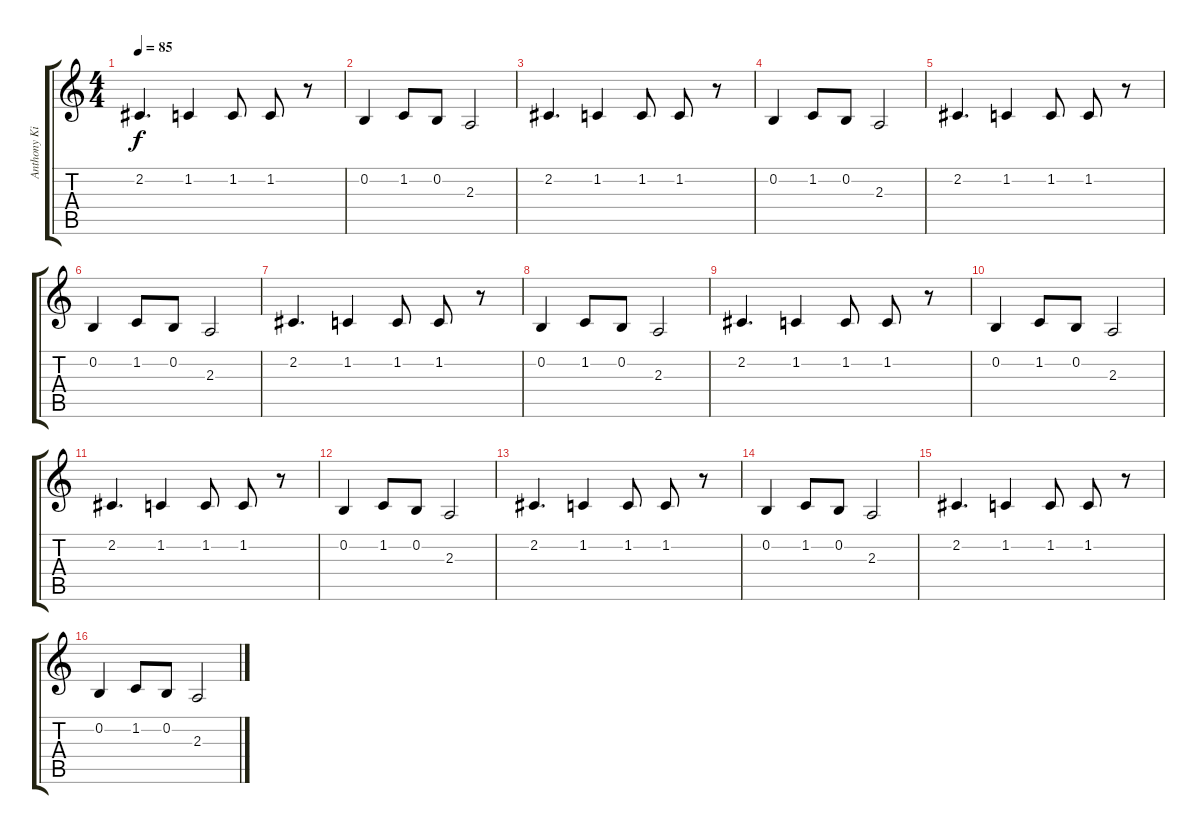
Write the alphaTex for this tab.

\track ("Anthony Kiedis" "Anthony Ki") {instrument tremolostrings}
\staff {score tabs}
\tuning (E4 B3 G3 D3 A2 E2) {hide}
\ts (4 4)
\tempo 85
\clef g2
\ks c
2.2.4{d dy f} 1.2.4 1.2.8 1.2.8 r.8 |
0.2.4 1.2.8 0.2.8 2.3.2 |
2.2.4{d} 1.2.4 1.2.8 1.2.8 r.8 |
0.2.4 1.2.8 0.2.8 2.3.2 |
2.2.4{d} 1.2.4 1.2.8 1.2.8 r.8 |
0.2.4 1.2.8 0.2.8 2.3.2 |
2.2.4{d} 1.2.4 1.2.8 1.2.8 r.8 |
0.2.4 1.2.8 0.2.8 2.3.2 |
2.2.4{d} 1.2.4 1.2.8 1.2.8 r.8 |
0.2.4 1.2.8 0.2.8 2.3.2 |
2.2.4{d} 1.2.4 1.2.8 1.2.8 r.8 |
0.2.4 1.2.8 0.2.8 2.3.2 |
2.2.4{d} 1.2.4 1.2.8 1.2.8 r.8 |
0.2.4 1.2.8 0.2.8 2.3.2 |
2.2.4{d} 1.2.4 1.2.8 1.2.8 r.8 |
0.2.4 1.2.8 0.2.8 2.3{sl}.2
